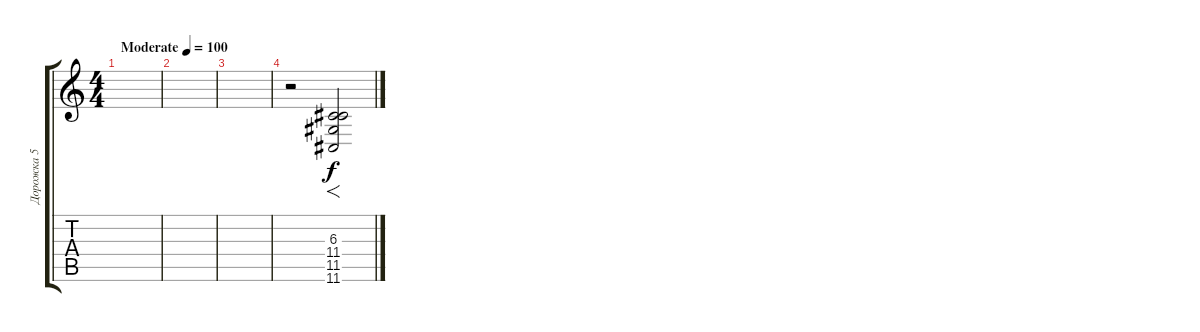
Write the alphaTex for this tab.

\track ("Дорожка 5" "Дорожка 5") {instrument seashore}
\staff {score tabs}
\tuning (E4 B3 G3 D3 A2 D2) {hide}
\ts (4 4)
\tempo (100 "Moderate")
\clef g2
\ks c
|
|
|
r.2 (6.3 11.4 11.5 11.6).2{f}
